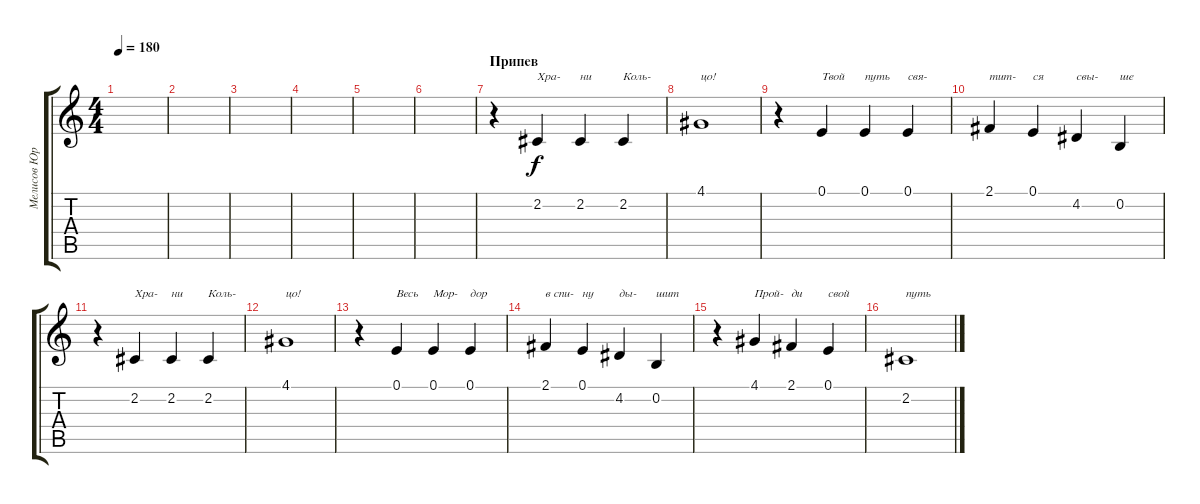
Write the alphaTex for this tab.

\track ("Мелисов Юрий" "Мелисов Юр") {instrument bassoon}
\staff {score tabs}
\tuning (E4 B3 G3 D3 A2 E2) {hide}
\ts (4 4)
\tempo 180
\clef g2
\ks c
|
|
|
|
|
|
\section ("" "Припев")
r.4 2.2.4{txt "Хра-"} 2.2.4{txt "ни"} 2.2.4{txt "Коль-"} |
4.1.1{txt "цо!"} |
r.4 0.1.4{txt "Твой "} 0.1.4{txt "путь"} 0.1.4{txt "свя-"} |
2.1.4{txt "тит-"} 0.1.4{txt "ся"} 4.2.4{txt "свы-"} 0.2.4{txt "ше"} |
r.4 2.2.4{txt "Хра-"} 2.2.4{txt "ни"} 2.2.4{txt "Коль-"} |
4.1.1{txt "цо!"} |
r.4 0.1.4{txt "Весь"} 0.1.4{txt "Мор-"} 0.1.4{txt "дор"} |
2.1.4{txt "в спи-"} 0.1.4{txt "ну"} 4.2.4{txt "ды-"} 0.2.4{txt "шит"} |
r.4 4.1.4{txt "Прой-"} 2.1.4{txt "ди"} 0.1.4{txt "свой"} |
2.2.1{txt "путь"}
